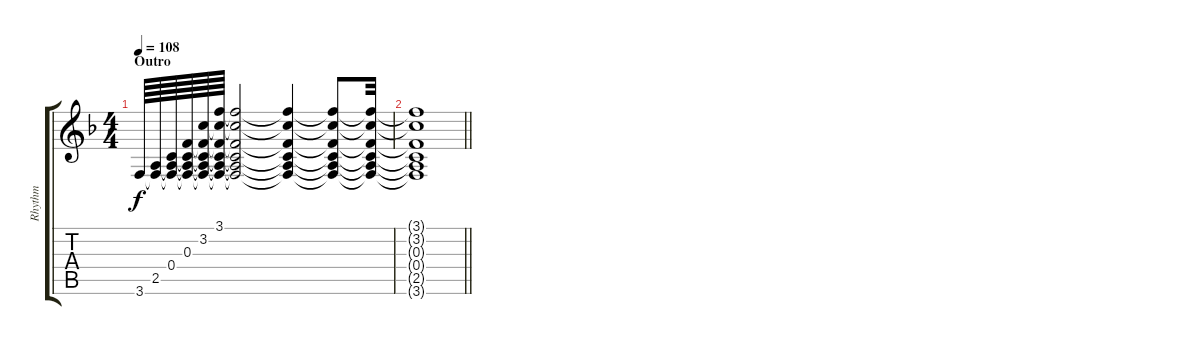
\track ("Rhythm" "Rhythm") {instrument acousticguitarsteel}
\staff {score tabs}
\tuning (D4 A3 F3 C3 G2 D2) {hide}
\ts (4 4)
\section ("" "Outro")
\tempo 108
\clef g2
\ks f
3.6.64{dy f} (2.5 3.6{t}).64 (0.4 2.5{t} 3.6{t}).64 (0.3 0.4{t} 2.5{t} 3.6{t}).64 (3.2 0.3{t} 0.4{t} 2.5{t} 3.6{t}).64 (3.1 3.2{t} 0.3{t} 0.4{t} 2.5{t} 3.6{t}).64 (3.1{t} 3.2{t} 0.3{t} 0.4{t} 2.5{t} 3.6{t}).2 (3.1{t} 3.2{t} 0.3{t} 0.4{t} 2.5{t} 3.6{t}).4 (3.1{t} 3.2{t} 0.3{t} 0.4{t} 2.5{t} 3.6{t}).8 (3.1{t} 3.2{t} 0.3{t} 0.4{t} 2.5{t} 3.6{t}).32 |
\barLineRight lightlight
(3.1{t} 3.2{t} 0.3{t} 0.4{t} 2.5{t} 3.6{t}).1
